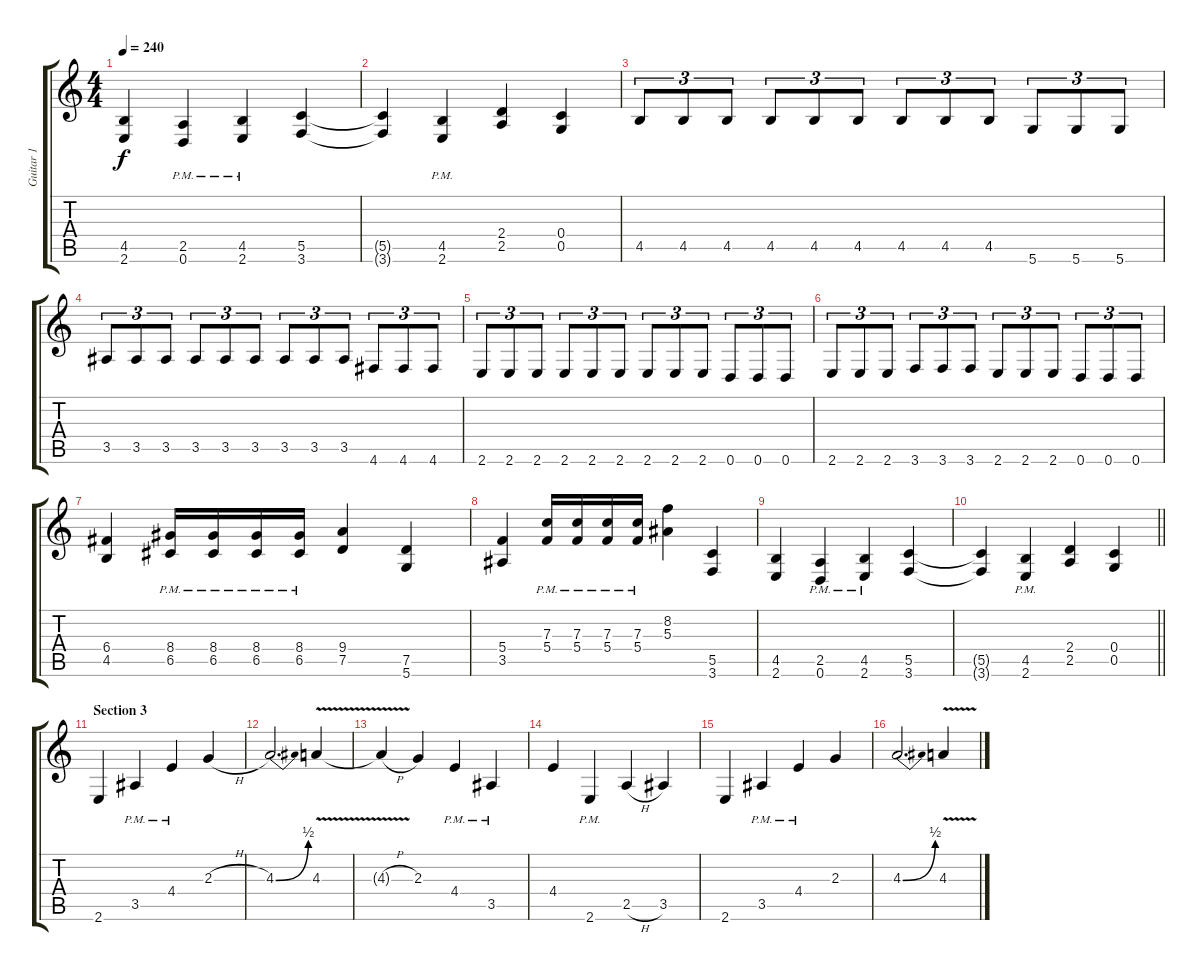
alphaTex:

\track ("Guitar 1" "Guitar 1") {instrument distortionguitar}
\staff {score tabs}
\tuning (D4 A3 F3 C3 G2 D2) {hide}
\ts (4 4)
\tempo 240
\clef g2
\ks c
(4.5 2.6).4{dy f} (2.5{pm} 0.6{pm}).4 (4.5{pm} 2.6{pm}).4 (5.5 3.6).4 |
(5.5{t} 3.6{t}).4 (4.5{pm} 2.6{pm}).4 (2.4 2.5).4 (0.4 0.5).4 |
4.5.8{tu (3 2)} 4.5.8{tu (3 2)} 4.5.8{tu (3 2)} 4.5.8{tu (3 2)} 4.5.8{tu (3 2)} 4.5.8{tu (3 2)} 4.5.8{tu (3 2)} 4.5.8{tu (3 2)} 4.5.8{tu (3 2)} 5.6.8{tu (3 2)} 5.6.8{tu (3 2)} 5.6.8{tu (3 2)} |
3.5.8{tu (3 2)} 3.5.8{tu (3 2)} 3.5.8{tu (3 2)} 3.5.8{tu (3 2)} 3.5.8{tu (3 2)} 3.5.8{tu (3 2)} 3.5.8{tu (3 2)} 3.5.8{tu (3 2)} 3.5.8{tu (3 2)} 4.6.8{tu (3 2)} 4.6.8{tu (3 2)} 4.6.8{tu (3 2)} |
2.6.8{tu (3 2)} 2.6.8{tu (3 2)} 2.6.8{tu (3 2)} 2.6.8{tu (3 2)} 2.6.8{tu (3 2)} 2.6.8{tu (3 2)} 2.6.8{tu (3 2)} 2.6.8{tu (3 2)} 2.6.8{tu (3 2)} 0.6.8{tu (3 2)} 0.6.8{tu (3 2)} 0.6.8{tu (3 2)} |
2.6.8{tu (3 2)} 2.6.8{tu (3 2)} 2.6.8{tu (3 2)} 3.6.8{tu (3 2)} 3.6.8{tu (3 2)} 3.6.8{tu (3 2)} 2.6.8{tu (3 2)} 2.6.8{tu (3 2)} 2.6.8{tu (3 2)} 0.6.8{tu (3 2)} 0.6.8{tu (3 2)} 0.6.8{tu (3 2)} |
(6.4 4.5).4 (8.4{pm} 6.5{pm}).16 (8.4{pm} 6.5{pm}).16 (8.4{pm} 6.5{pm}).16 (8.4{pm} 6.5{pm}).16 (9.4 7.5).4 (7.5 5.6).4 |
(5.4 3.5).4 (7.3 5.4{pm}).16 (7.3 5.4{pm}).16 (7.3 5.4{pm}).16 (7.3 5.4{pm}).16 (8.2 5.3).4 (5.5 3.6).4 |
(4.5 2.6).4 (2.5{pm} 0.6{pm}).4 (4.5{pm} 2.6{pm}).4 (5.5 3.6).4 |
\barLineRight lightlight
(5.5{t} 3.6{t}).4 (4.5{pm} 2.6{pm}).4 (2.4 2.5).4 (0.4 0.5).4 |
\section ("" "Section 3")
2.6.4 3.5{pm}.4 4.4{pm}.4 2.3{h}.4 |
4.3{be (bend 0 0 60 2)}.2{d} 4.3{v}.4 |
4.3{v h t}.4 2.3.4 4.4{pm}.4 3.5{pm}.4 |
4.4.4 2.6{pm}.4 2.5{h}.4 3.5.4 |
2.6.4 3.5{pm}.4 4.4{pm}.4 2.3.4 |
4.3{be (bend 0 0 60 2)}.2{d} 4.3{v}.4
